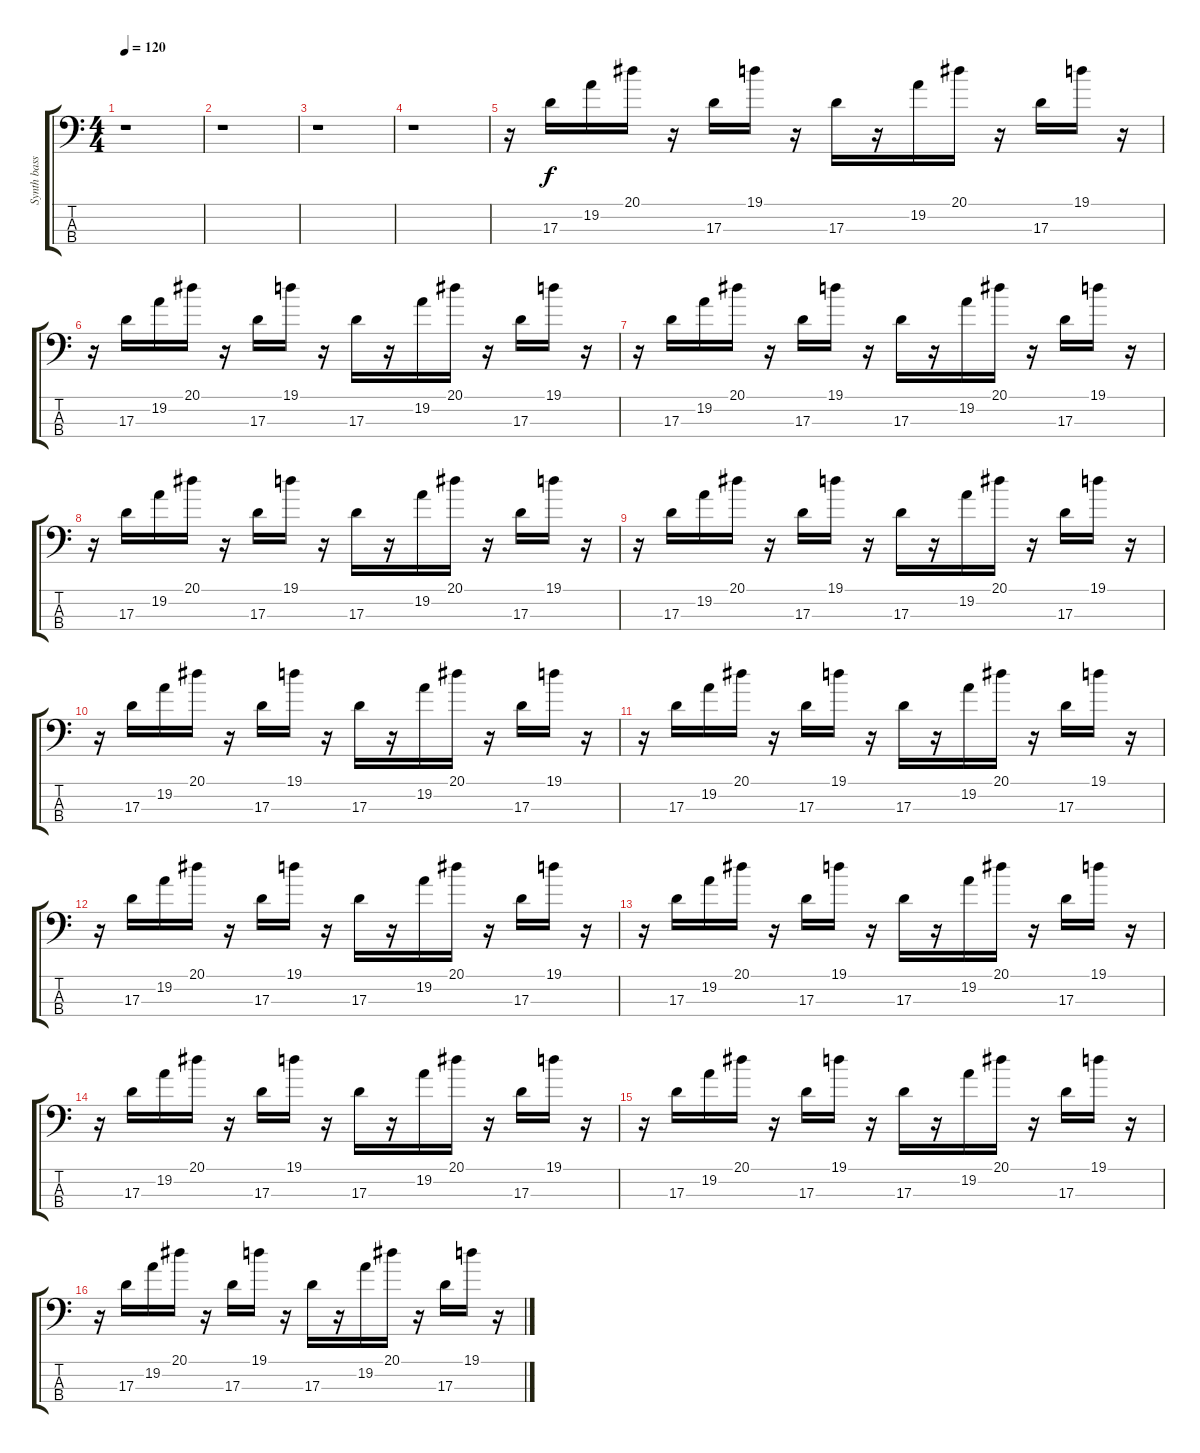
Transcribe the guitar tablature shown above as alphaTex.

\track ("Synth bass" "Synth bass") {instrument synthbass1}
\staff {score tabs}
\tuning (G2 D2 A1 E1) {hide}
\ts (4 4)
\tempo 120
\clef f4
\ks c
r.1{dy f} |
r.1 |
r.1 |
r.1 |
r.16 17.3.16 19.2.16 20.1.16 r.16 17.3.16 19.1.16 r.16 17.3.16 r.16 19.2.16 20.1.16 r.16 17.3.16 19.1.16 r.16 |
r.16 17.3.16 19.2.16 20.1.16 r.16 17.3.16 19.1.16 r.16 17.3.16 r.16 19.2.16 20.1.16 r.16 17.3.16 19.1.16 r.16 |
r.16 17.3.16 19.2.16 20.1.16 r.16 17.3.16 19.1.16 r.16 17.3.16 r.16 19.2.16 20.1.16 r.16 17.3.16 19.1.16 r.16 |
r.16 17.3.16 19.2.16 20.1.16 r.16 17.3.16 19.1.16 r.16 17.3.16 r.16 19.2.16 20.1.16 r.16 17.3.16 19.1.16 r.16 |
r.16 17.3.16 19.2.16 20.1.16 r.16 17.3.16 19.1.16 r.16 17.3.16 r.16 19.2.16 20.1.16 r.16 17.3.16 19.1.16 r.16 |
r.16 17.3.16 19.2.16 20.1.16 r.16 17.3.16 19.1.16 r.16 17.3.16 r.16 19.2.16 20.1.16 r.16 17.3.16 19.1.16 r.16 |
r.16 17.3.16 19.2.16 20.1.16 r.16 17.3.16 19.1.16 r.16 17.3.16 r.16 19.2.16 20.1.16 r.16 17.3.16 19.1.16 r.16 |
r.16 17.3.16 19.2.16 20.1.16 r.16 17.3.16 19.1.16 r.16 17.3.16 r.16 19.2.16 20.1.16 r.16 17.3.16 19.1.16 r.16 |
r.16 17.3.16 19.2.16 20.1.16 r.16 17.3.16 19.1.16 r.16 17.3.16 r.16 19.2.16 20.1.16 r.16 17.3.16 19.1.16 r.16 |
r.16 17.3.16 19.2.16 20.1.16 r.16 17.3.16 19.1.16 r.16 17.3.16 r.16 19.2.16 20.1.16 r.16 17.3.16 19.1.16 r.16 |
r.16 17.3.16 19.2.16 20.1.16 r.16 17.3.16 19.1.16 r.16 17.3.16 r.16 19.2.16 20.1.16 r.16 17.3.16 19.1.16 r.16 |
r.16 17.3.16 19.2.16 20.1.16 r.16 17.3.16 19.1.16 r.16 17.3.16 r.16 19.2.16 20.1.16 r.16 17.3.16 19.1.16 r.16
